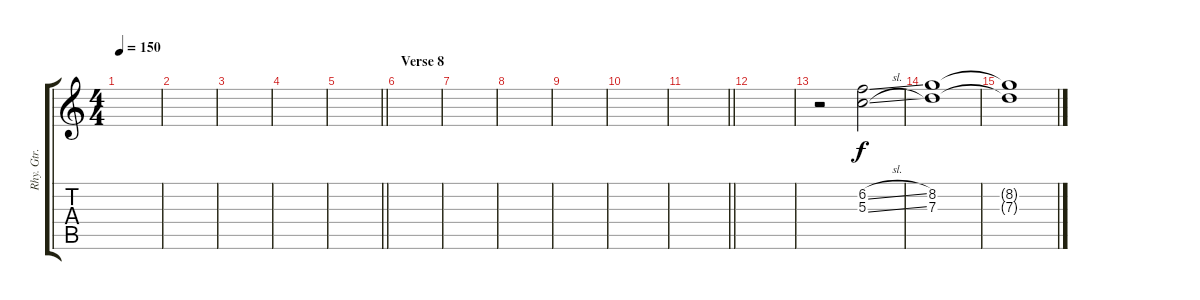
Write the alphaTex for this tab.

\track ("Rhy. Gtr." "Rhy. Gtr.") {instrument electricguitarclean}
\staff {score tabs}
\tuning (E4 B3 G3 D3 A2 E2) {hide}
\ts (4 4)
\tempo 150
\clef g2
\ks c
|
|
|
|
\barLineRight lightlight
|
\section ("" "Verse 8")
|
|
|
|
|
\barLineRight lightlight
|
\section ("" "")
|
r.2 (6.2{sl} 5.3{sl}).2 |
(8.2 7.3).1 |
(8.2{t} 7.3{t}).1
